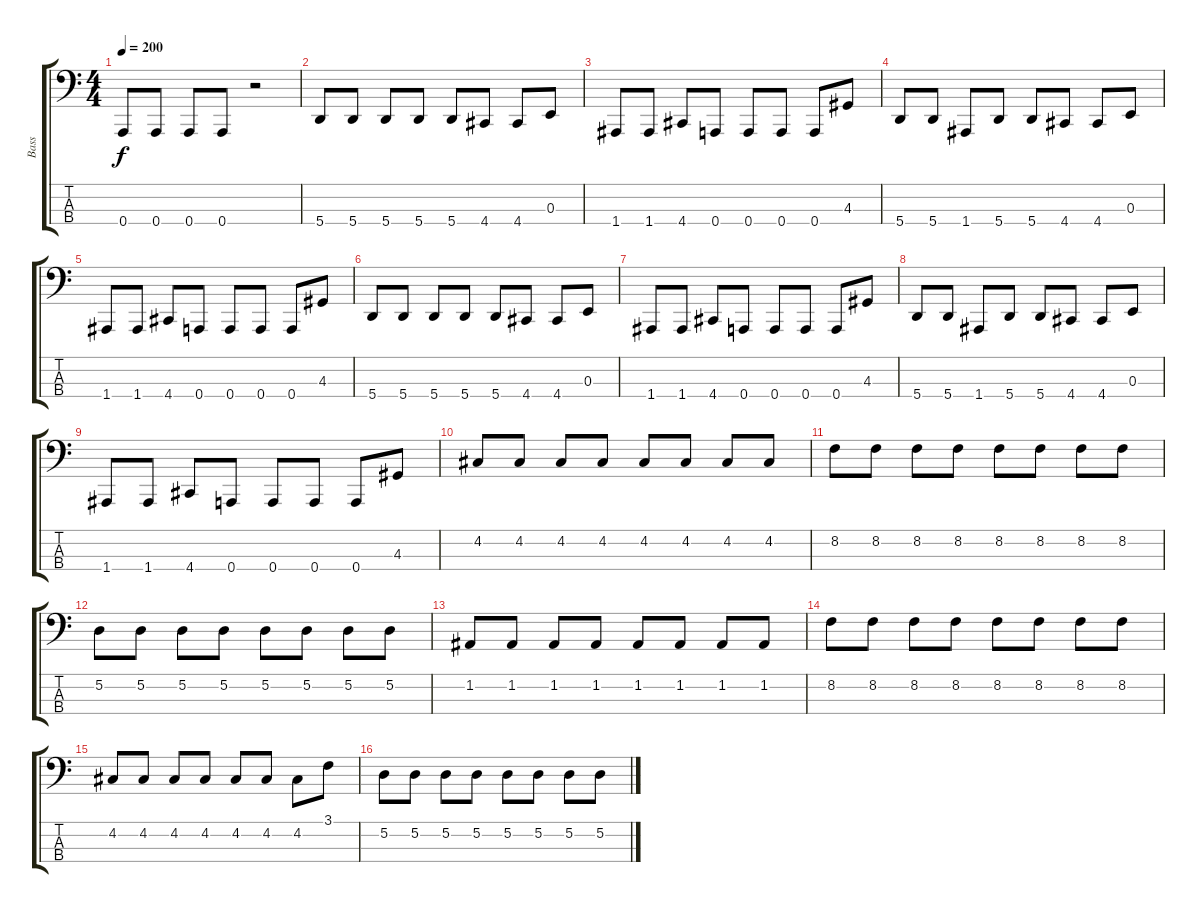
\track ("Bass" "Bass") {instrument electricbasspick}
\staff {score tabs}
\tuning (D2 A1 E1 A0) {hide}
\ts (4 4)
\tempo 200
\clef f4
\ks c
0.4.8{dy f} 0.4.8 0.4.8 0.4.8 r.2 |
5.4.8 5.4.8 5.4.8 5.4.8 5.4.8 4.4.8 4.4.8 0.3.8 |
1.4.8 1.4.8 4.4.8 0.4.8 0.4.8 0.4.8 0.4.8 4.3.8 |
5.4.8 5.4.8 1.4.8 5.4.8 5.4.8 4.4.8 4.4.8 0.3.8 |
1.4.8 1.4.8 4.4.8 0.4.8 0.4.8 0.4.8 0.4.8 4.3.8 |
5.4.8 5.4.8 5.4.8 5.4.8 5.4.8 4.4.8 4.4.8 0.3.8 |
1.4.8 1.4.8 4.4.8 0.4.8 0.4.8 0.4.8 0.4.8 4.3.8 |
5.4.8 5.4.8 1.4.8 5.4.8 5.4.8 4.4.8 4.4.8 0.3.8 |
1.4.8 1.4.8 4.4.8 0.4.8 0.4.8 0.4.8 0.4.8 4.3.8 |
4.2.8 4.2.8 4.2.8 4.2.8 4.2.8 4.2.8 4.2.8 4.2.8 |
8.2.8 8.2.8 8.2.8 8.2.8 8.2.8 8.2.8 8.2.8 8.2.8 |
5.2.8 5.2.8 5.2.8 5.2.8 5.2.8 5.2.8 5.2.8 5.2.8 |
1.2.8 1.2.8 1.2.8 1.2.8 1.2.8 1.2.8 1.2.8 1.2.8 |
8.2.8 8.2.8 8.2.8 8.2.8 8.2.8 8.2.8 8.2.8 8.2.8 |
4.2.8 4.2.8 4.2.8 4.2.8 4.2.8 4.2.8 4.2.8 3.1.8 |
5.2.8 5.2.8 5.2.8 5.2.8 5.2.8 5.2.8 5.2.8 5.2.8
